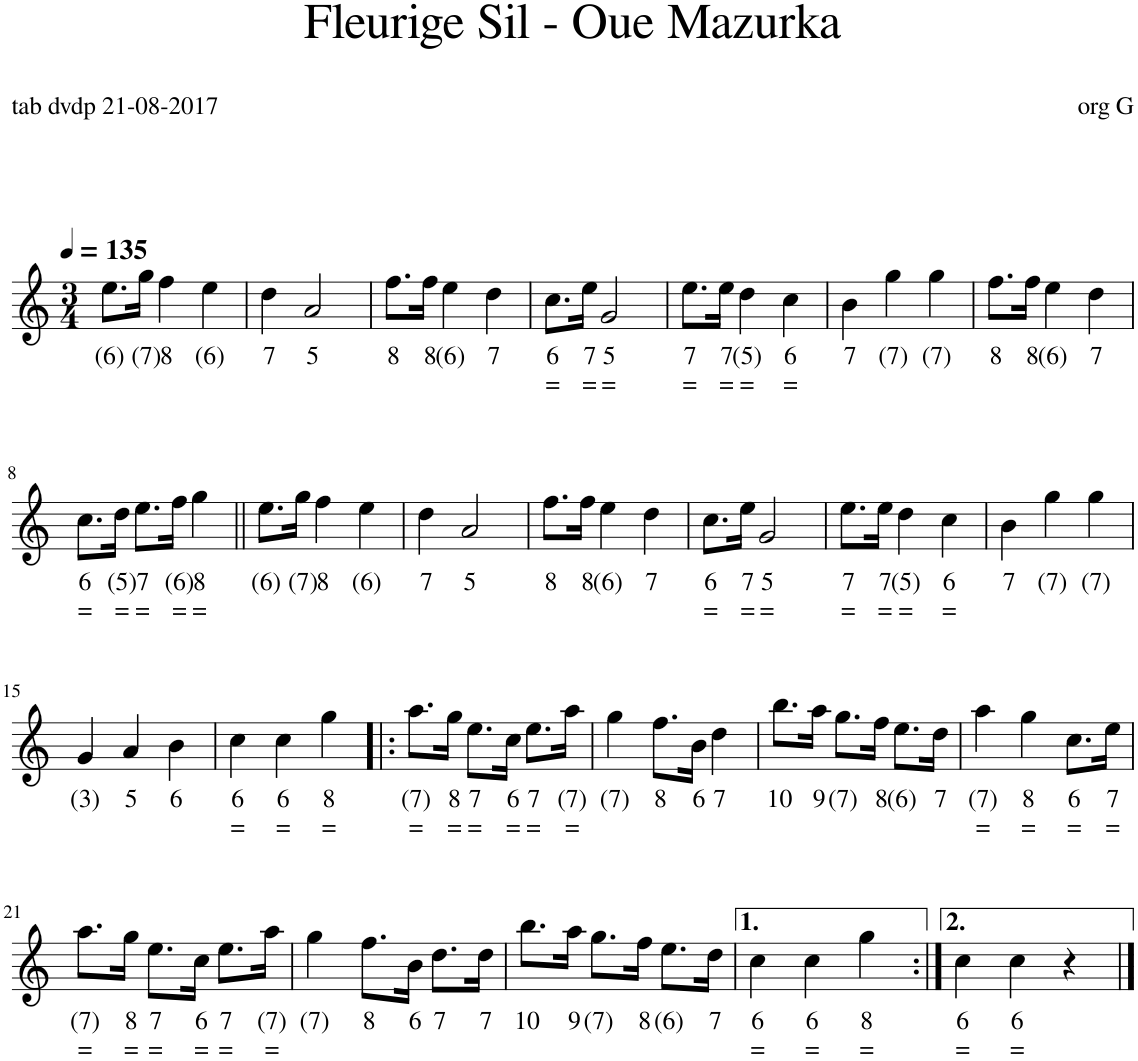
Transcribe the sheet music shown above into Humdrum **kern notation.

**kern	**text	**text
*part1	*part1	*part1
*staff1	*staff1	*staff1
*I"Bandoneon, Flute	*	*
*clefG2	*	*
*k[]	*	*
*M3/4	*	*
*MM135	*	*
=1	=1	=1
!	!LO:LY:b	!
8.ee\L	(6)	.
!	!LO:LY:b	!
16gg\Jk	(7)	.
!	!LO:LY:b	!
4ff\	8	.
!	!LO:LY:b	!
4ee\	(6)	.
=2	=2	=2
!	!LO:LY:b	!
4dd\	7	.
!	!LO:LY:b	!
2a/	5	.
=3	=3	=3
!	!LO:LY:b	!
8.ff\L	8	.
!	!LO:LY:b	!
16ff\Jk	8	.
!	!LO:LY:b	!
4ee\	(6)	.
!	!LO:LY:b	!
4dd\	7	.
=4	=4	=4
!	!LO:LY:b	!LO:LY:b
8.cc\L	6	=
!	!LO:LY:b	!LO:LY:b
16ee\Jk	7	=
!	!LO:LY:b	!LO:LY:b
2g/	5	=
=5	=5	=5
!	!LO:LY:b	!LO:LY:b
8.ee\L	7	=
!	!LO:LY:b	!LO:LY:b
16ee\Jk	7	=
!	!LO:LY:b	!LO:LY:b
4dd\	(5)	=
!	!LO:LY:b	!LO:LY:b
4cc\	6	=
=6	=6	=6
!	!LO:LY:b	!
4b\	7	.
!	!LO:LY:b	!
4gg\	(7)	.
!	!LO:LY:b	!
4gg\	(7)	.
=7	=7	=7
!	!LO:LY:b	!
8.ff\L	8	.
!	!LO:LY:b	!
16ff\Jk	8	.
!	!LO:LY:b	!
4ee\	(6)	.
!	!LO:LY:b	!
4dd\	7	.
!!LO:LB:g=z
=8	=8	=8
!	!LO:LY:b	!LO:LY:b
8.cc\L	6	=
!	!LO:LY:b	!LO:LY:b
16dd\Jk	(5)	=
!	!LO:LY:b	!LO:LY:b
8.ee\L	7	=
!	!LO:LY:b	!LO:LY:b
16ff\Jk	(6)	=
!	!LO:LY:b	!LO:LY:b
4gg\	8	=
=9||	=9||	=9||
!	!LO:LY:b	!
8.ee\L	(6)	.
!	!LO:LY:b	!
16gg\Jk	(7)	.
!	!LO:LY:b	!
4ff\	8	.
!	!LO:LY:b	!
4ee\	(6)	.
=10	=10	=10
!	!LO:LY:b	!
4dd\	7	.
!	!LO:LY:b	!
2a/	5	.
=11	=11	=11
!	!LO:LY:b	!
8.ff\L	8	.
!	!LO:LY:b	!
16ff\Jk	8	.
!	!LO:LY:b	!
4ee\	(6)	.
!	!LO:LY:b	!
4dd\	7	.
=12	=12	=12
!	!LO:LY:b	!LO:LY:b
8.cc\L	6	=
!	!LO:LY:b	!LO:LY:b
16ee\Jk	7	=
!	!LO:LY:b	!LO:LY:b
2g/	5	=
=13	=13	=13
!	!LO:LY:b	!LO:LY:b
8.ee\L	7	=
!	!LO:LY:b	!LO:LY:b
16ee\Jk	7	=
!	!LO:LY:b	!LO:LY:b
4dd\	(5)	=
!	!LO:LY:b	!LO:LY:b
4cc\	6	=
=14	=14	=14
!	!LO:LY:b	!
4b\	7	.
!	!LO:LY:b	!
4gg\	(7)	.
!	!LO:LY:b	!
4gg\	(7)	.
!!LO:LB:g=z
=15	=15	=15
!	!LO:LY:b	!
4g/	(3)	.
!	!LO:LY:b	!
4a/	5	.
!	!LO:LY:b	!
4b\	6	.
=16	=16	=16
!	!LO:LY:b	!LO:LY:b
4cc\	6	=
!	!LO:LY:b	!LO:LY:b
4cc\	6	=
!	!LO:LY:b	!LO:LY:b
4gg\	8	=
=17!|:	=17!|:	=17!|:
!	!LO:LY:b	!LO:LY:b
8.aa\L	(7)	=
!	!LO:LY:b	!LO:LY:b
16gg\Jk	8	=
!	!LO:LY:b	!LO:LY:b
8.ee\L	7	=
!	!LO:LY:b	!LO:LY:b
16cc\Jk	6	=
!	!LO:LY:b	!LO:LY:b
8.ee\L	7	=
!	!LO:LY:b	!LO:LY:b
16aa\Jk	(7)	=
=18	=18	=18
!	!LO:LY:b	!
4gg\	(7)	.
!	!LO:LY:b	!
8.ff\L	8	.
!	!LO:LY:b	!
16b\Jk	6	.
!	!LO:LY:b	!
4dd\	7	.
=19	=19	=19
!	!LO:LY:b	!
8.bb\L	10	.
!	!LO:LY:b	!
16aa\Jk	9	.
!	!LO:LY:b	!
8.gg\L	(7)	.
!	!LO:LY:b	!
16ff\Jk	8	.
!	!LO:LY:b	!
8.ee\L	(6)	.
!	!LO:LY:b	!
16dd\Jk	7	.
=20	=20	=20
!	!LO:LY:b	!LO:LY:b
4aa\	(7)	=
!	!LO:LY:b	!LO:LY:b
4gg\	8	=
!	!LO:LY:b	!LO:LY:b
8.cc\L	6	=
!	!LO:LY:b	!LO:LY:b
16ee\Jk	7	=
!!LO:LB:g=z
=21	=21	=21
!	!LO:LY:b	!LO:LY:b
8.aa\L	(7)	=
!	!LO:LY:b	!LO:LY:b
16gg\Jk	8	=
!	!LO:LY:b	!LO:LY:b
8.ee\L	7	=
!	!LO:LY:b	!LO:LY:b
16cc\Jk	6	=
!	!LO:LY:b	!LO:LY:b
8.ee\L	7	=
!	!LO:LY:b	!LO:LY:b
16aa\Jk	(7)	=
=22	=22	=22
!	!LO:LY:b	!
4gg\	(7)	.
!	!LO:LY:b	!
8.ff\L	8	.
!	!LO:LY:b	!
16b\Jk	6	.
!	!LO:LY:b	!
8.dd\L	7	.
!	!LO:LY:b	!
16dd\Jk	7	.
=23	=23	=23
!	!LO:LY:b	!
8.bb\L	10	.
!	!LO:LY:b	!
16aa\Jk	9	.
!	!LO:LY:b	!
8.gg\L	(7)	.
!	!LO:LY:b	!
16ff\Jk	8	.
!	!LO:LY:b	!
8.ee\L	(6)	.
!	!LO:LY:b	!
16dd\Jk	7	.
=24	=24	=24
!	!LO:LY:b	!LO:LY:b
4cc\	6	=
!	!LO:LY:b	!LO:LY:b
4cc\	6	=
!	!LO:LY:b	!LO:LY:b
4gg\	8	=
=25:|!	=25:|!	=25:|!
!	!LO:LY:b	!LO:LY:b
4cc\	6	=
!	!LO:LY:b	!LO:LY:b
4cc\	6	=
4r	.	.
==	==	==
*-	*-	*-
